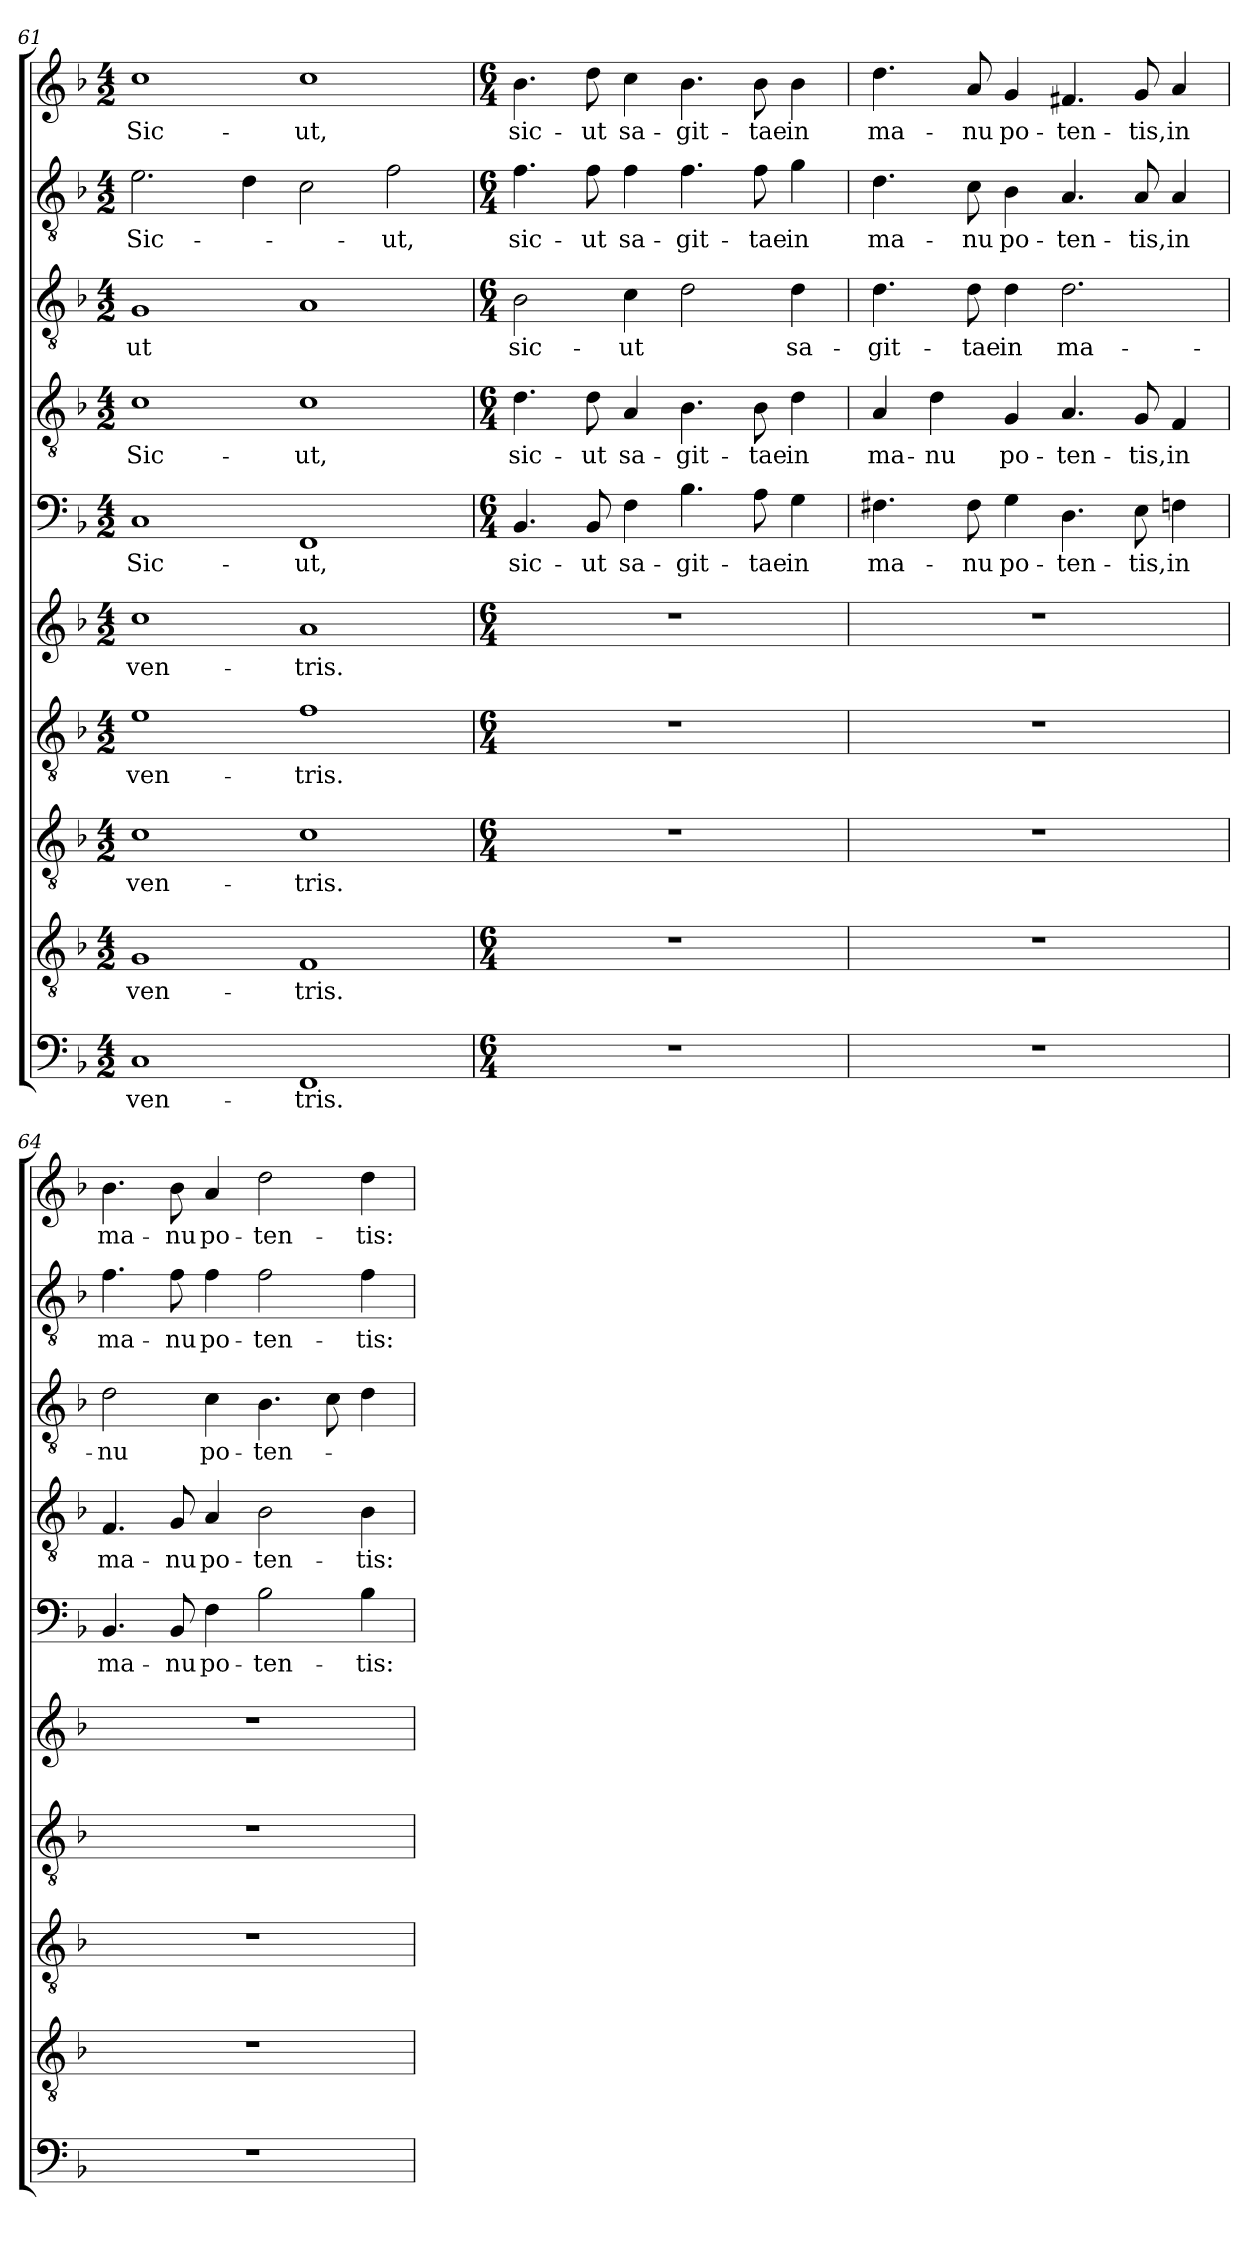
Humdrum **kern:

**kern	**text	**kern	**text	**kern	**text	**kern	**text	**kern	**text	**kern	**text	**kern	**text	**kern	**text	**kern	**text	**kern	**text
*part10	*part10	*part9	*part9	*part8	*part8	*part7	*part7	*part6	*part6	*part5	*part5	*part4	*part4	*part3	*part3	*part2	*part2	*part1	*part1
*staff10	*staff10	*staff9	*staff9	*staff8	*staff8	*staff7	*staff7	*staff6	*staff6	*staff5	*staff5	*staff4	*staff4	*staff3	*staff3	*staff2	*staff2	*staff1	*staff1
*clefF4	*	*clefGv2	*	*clefGv2	*	*clefGv2	*	*clefG2	*	*clefF4	*	*clefGv2	*	*clefGv2	*	*clefGv2	*	*clefG2	*
*k[b-]	*	*k[b-]	*	*k[b-]	*	*k[b-]	*	*k[b-]	*	*k[b-]	*	*k[b-]	*	*k[b-]	*	*k[b-]	*	*k[b-]	*
*F:	*	*F:	*	*F:	*	*F:	*	*F:	*	*F:	*	*F:	*	*F:	*	*F:	*	*F:	*
*M4/2	*	*M4/2	*	*M4/2	*	*M4/2	*	*M4/2	*	*M4/2	*	*M4/2	*	*M4/2	*	*M4/2	*	*M4/2	*
=61	=61	=61	=61	=61	=61	=61	=61	=61	=61	=61	=61	=61	=61	=61	=61	=61	=61	=61	=61
!	!LO:LY:b	!	!LO:LY:b	!	!LO:LY:b	!	!LO:LY:b	!	!LO:LY:b	!	!LO:LY:b	!	!LO:LY:b	!	!LO:LY:b	!	!LO:LY:b	!	!LO:LY:b
1C	ven-	1G	ven-	1c	ven-	1e	ven-	1cc	ven-	1C	Sic-	1c	Sic-	1G	-ut	2.e\	Sic-	1cc	Sic-
.	.	.	.	.	.	.	.	.	.	.	.	.	.	.	.	4d\	.	.	.
!	!LO:LY:b	!	!LO:LY:b	!	!LO:LY:b	!	!LO:LY:b	!	!LO:LY:b	!	!LO:LY:b	!	!LO:LY:b	!	!	!	!	!	!LO:LY:b
1FF	-tris.	1F	-tris.	1c	-tris.	1f	-tris.	1a	-tris.	1FF	-ut,	1c	-ut,	1A	.	2c\	.	1cc	-ut,
!	!	!	!	!	!	!	!	!	!	!	!	!	!	!	!	!	!LO:LY:b	!	!
.	.	.	.	.	.	.	.	.	.	.	.	.	.	.	.	2f\	-ut,	.	.
!!LO:LB:g=z
=62	=62	=62	=62	=62	=62	=62	=62	=62	=62	=62	=62	=62	=62	=62	=62	=62	=62	=62	=62
*M6/4	*	*M6/4	*	*M6/4	*	*M6/4	*	*M6/4	*	*M6/4	*	*M6/4	*	*M6/4	*	*M6/4	*	*M6/4	*
!	!	!	!	!	!	!	!	!	!	!	!LO:LY:b	!	!LO:LY:b	!	!LO:LY:b	!	!LO:LY:b	!	!LO:LY:b
1.r	.	1.r	.	1.r	.	1.r	.	1.r	.	4.BB-/	sic-	4.d\	sic-	2B-\	sic-	4.f\	sic-	4.b-\	sic-
!	!	!	!	!	!	!	!	!	!	!	!LO:LY:b	!	!LO:LY:b	!	!	!	!LO:LY:b	!	!LO:LY:b
.	.	.	.	.	.	.	.	.	.	8BB-/	-ut	8d\	-ut	.	.	8f\	-ut	8dd\	-ut
!	!	!	!	!	!	!	!	!	!	!	!LO:LY:b	!	!LO:LY:b	!	!LO:LY:b	!	!LO:LY:b	!	!LO:LY:b
.	.	.	.	.	.	.	.	.	.	4F\	sa-	4A/	sa-	4c\	-ut	4f\	sa-	4cc\	sa-
!	!	!	!	!	!	!	!	!	!	!	!LO:LY:b	!	!LO:LY:b	!	!	!	!LO:LY:b	!	!LO:LY:b
.	.	.	.	.	.	.	.	.	.	4.B-\	-git-	4.B-\	-git-	2d\	.	4.f\	-git-	4.b-\	-git-
!	!	!	!	!	!	!	!	!	!	!	!LO:LY:b	!	!LO:LY:b	!	!	!	!LO:LY:b	!	!LO:LY:b
.	.	.	.	.	.	.	.	.	.	8A\	-tae	8B-\	-tae	.	.	8f\	-tae	8b-\	-tae
!	!	!	!	!	!	!	!	!	!	!	!LO:LY:b	!	!LO:LY:b	!	!LO:LY:b	!	!LO:LY:b	!	!LO:LY:b
.	.	.	.	.	.	.	.	.	.	4G\	in	4d\	in	4d\	sa-	4g\	in	4b-\	in
=63	=63	=63	=63	=63	=63	=63	=63	=63	=63	=63	=63	=63	=63	=63	=63	=63	=63	=63	=63
!	!	!	!	!	!	!	!	!	!	!	!LO:LY:b	!	!LO:LY:b	!	!LO:LY:b	!	!LO:LY:b	!	!LO:LY:b
1.r	.	1.r	.	1.r	.	1.r	.	1.r	.	4.F#X\	ma-	4A/	ma-	4.d\	-git-	4.d\	ma-	4.dd\	ma-
!	!	!	!	!	!	!	!	!	!	!	!	!	!LO:LY:b	!	!	!	!	!	!
.	.	.	.	.	.	.	.	.	.	.	.	4d\	-nu	.	.	.	.	.	.
!	!	!	!	!	!	!	!	!	!	!	!LO:LY:b	!	!	!	!LO:LY:b	!	!LO:LY:b	!	!LO:LY:b
.	.	.	.	.	.	.	.	.	.	8F#\	-nu	.	.	8d\	-tae	8c\	-nu	8a/	-nu
!	!	!	!	!	!	!	!	!	!	!	!LO:LY:b	!	!LO:LY:b	!	!LO:LY:b	!	!LO:LY:b	!	!LO:LY:b
.	.	.	.	.	.	.	.	.	.	4G\	po-	4G/	po-	4d\	in	4B-\	po-	4g/	po-
!	!	!	!	!	!	!	!	!	!	!	!LO:LY:b	!	!LO:LY:b	!	!LO:LY:b	!	!LO:LY:b	!	!LO:LY:b
.	.	.	.	.	.	.	.	.	.	4.D\	-ten-	4.A/	-ten-	2.d\	ma-	4.A/	-ten-	4.f#X/	-ten-
!	!	!	!	!	!	!	!	!	!	!	!LO:LY:b	!	!LO:LY:b	!	!	!	!LO:LY:b	!	!LO:LY:b
.	.	.	.	.	.	.	.	.	.	8E\	-tis,	8G/	-tis,	.	.	8A/	-tis,	8g/	-tis,
!	!	!	!	!	!	!	!	!	!	!	!LO:LY:b	!	!LO:LY:b	!	!	!	!LO:LY:b	!	!LO:LY:b
.	.	.	.	.	.	.	.	.	.	4Fn\	in	4F/	in	.	.	4A/	in	4a/	in
=64	=64	=64	=64	=64	=64	=64	=64	=64	=64	=64	=64	=64	=64	=64	=64	=64	=64	=64	=64
!	!	!	!	!	!	!	!	!	!	!	!LO:LY:b	!	!LO:LY:b	!	!LO:LY:b	!	!LO:LY:b	!	!LO:LY:b
1.r	.	1.r	.	1.r	.	1.r	.	1.r	.	4.BB-/	ma-	4.F/	ma-	2d\	-nu	4.f\	ma-	4.b-\	ma-
!	!	!	!	!	!	!	!	!	!	!	!LO:LY:b	!	!LO:LY:b	!	!	!	!LO:LY:b	!	!LO:LY:b
.	.	.	.	.	.	.	.	.	.	8BB-/	-nu	8G/	-nu	.	.	8f\	-nu	8b-\	-nu
!	!	!	!	!	!	!	!	!	!	!	!LO:LY:b	!	!LO:LY:b	!	!LO:LY:b	!	!LO:LY:b	!	!LO:LY:b
.	.	.	.	.	.	.	.	.	.	4F\	po-	4A/	po-	4c\	po-	4f\	po-	4a/	po-
!	!	!	!	!	!	!	!	!	!	!	!LO:LY:b	!	!LO:LY:b	!	!LO:LY:b	!	!LO:LY:b	!	!LO:LY:b
.	.	.	.	.	.	.	.	.	.	2B-\	-ten-	2B-\	-ten-	4.B-\	-ten-	2f\	-ten-	2dd\	-ten-
.	.	.	.	.	.	.	.	.	.	.	.	.	.	8c\	.	.	.	.	.
!	!	!	!	!	!	!	!	!	!	!	!LO:LY:b	!	!LO:LY:b	!	!	!	!LO:LY:b	!	!LO:LY:b
.	.	.	.	.	.	.	.	.	.	4B-\	-tis:	4B-\	-tis:	4d\	.	4f\	-tis:	4dd\	-tis:
=	=	=	=	=	=	=	=	=	=	=	=	=	=	=	=	=	=	=	=
*-	*-	*-	*-	*-	*-	*-	*-	*-	*-	*-	*-	*-	*-	*-	*-	*-	*-	*-	*-
